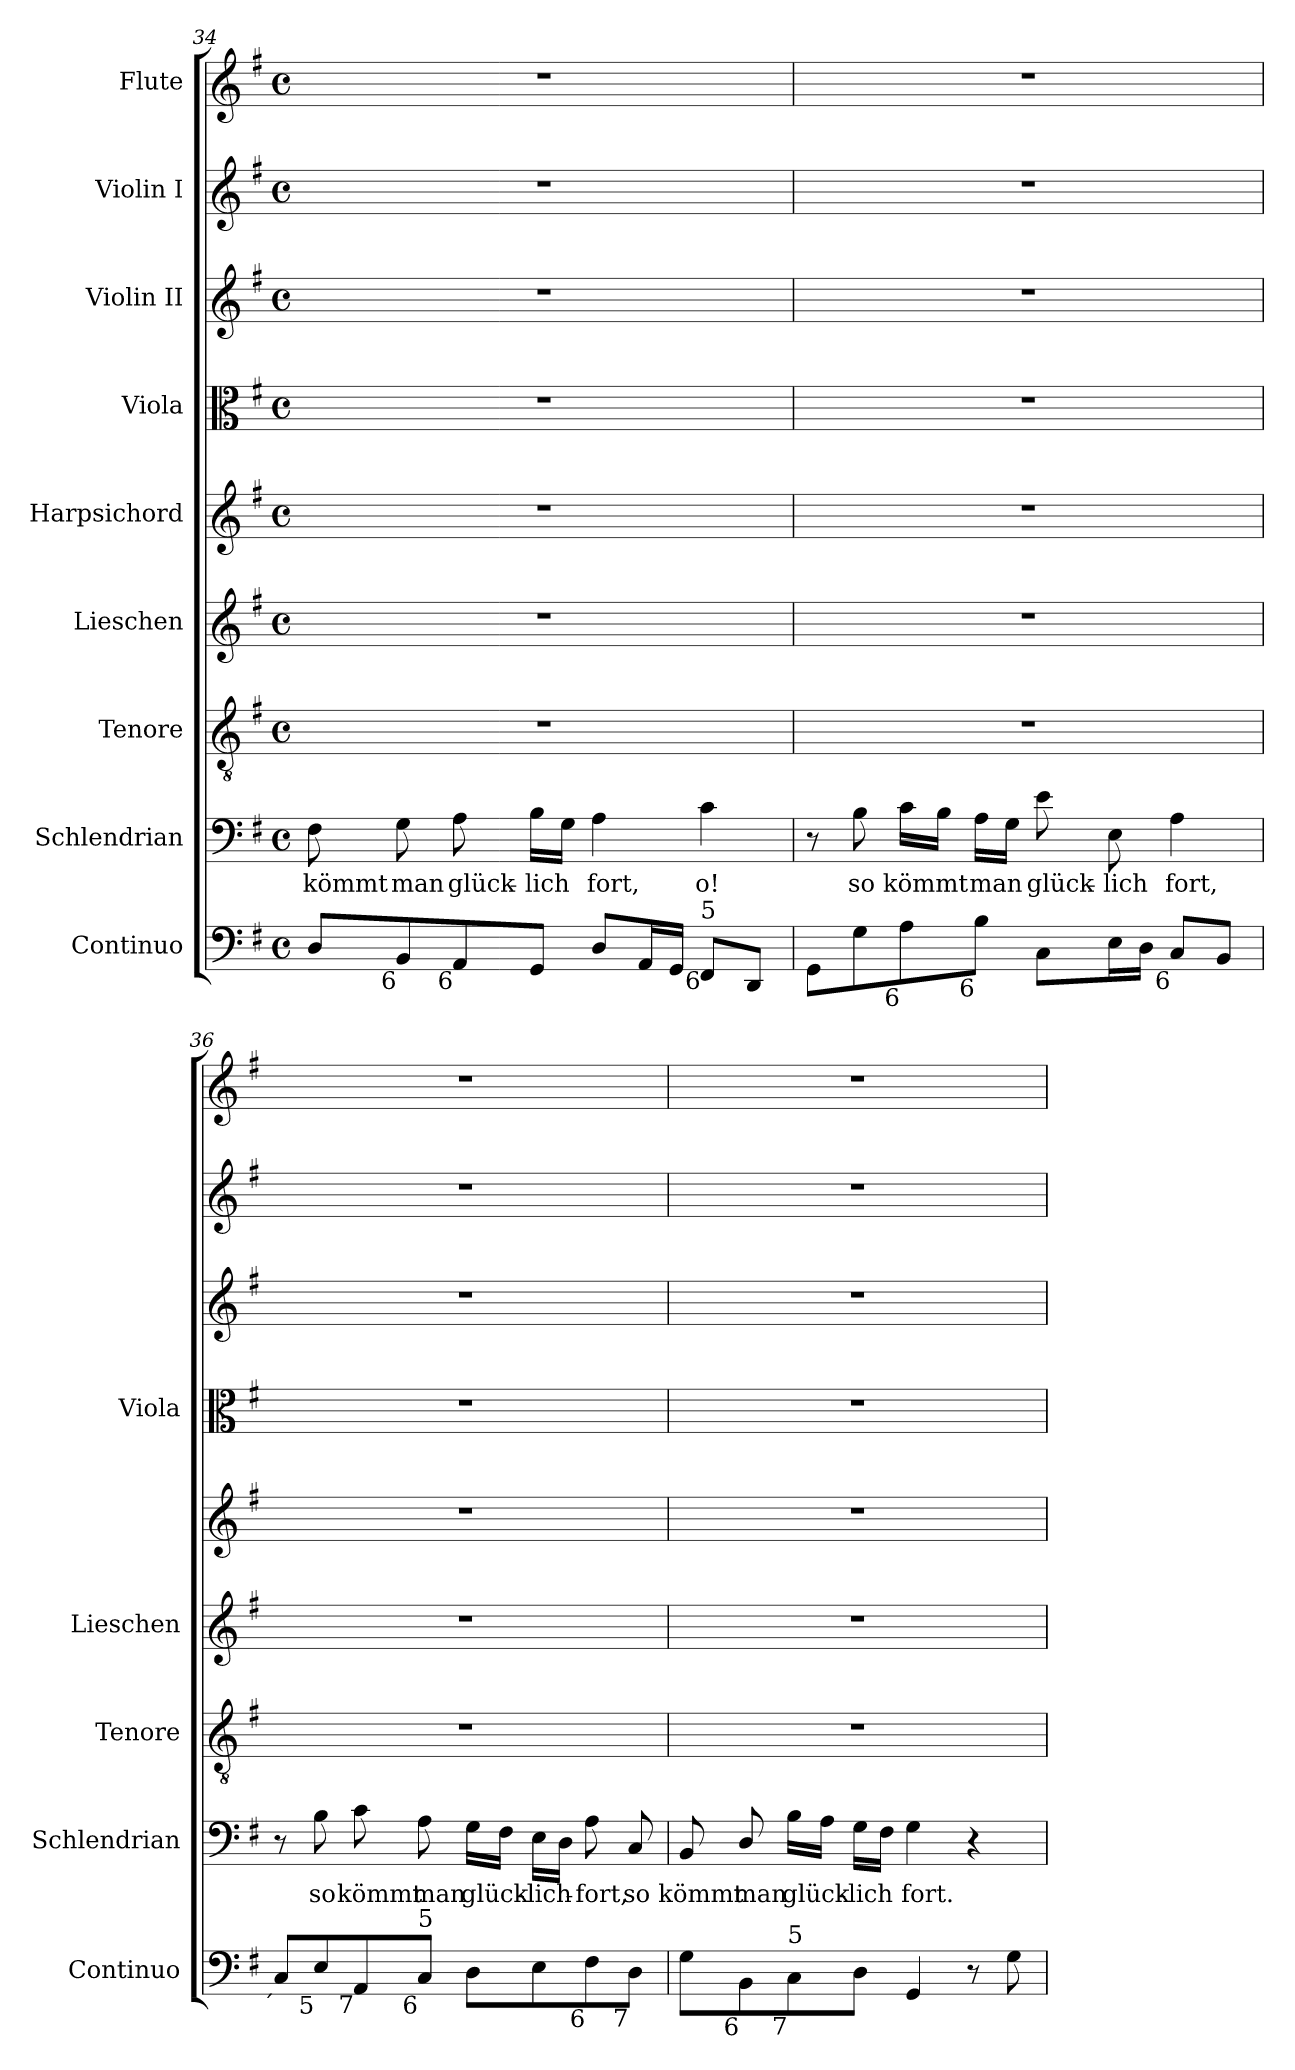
**kern	**kern	**text	**kern	**kern	**kern	**kern	**kern	**kern	**kern
*part9	*part8	*part8	*part7	*part6	*part5	*part4	*part3	*part2	*part1
*staff9	*staff8	*staff8	*staff7	*staff6	*staff5	*staff4	*staff3	*staff2	*staff1
*I"Continuo	*I"Schlendrian	*	*I"Tenore	*I"Lieschen	*I"Harpsichord	*I"Viola	*I"Violin II	*I"Violin I	*I"Flute
*I'Continuo	*I'Schlendrian	*	*I'Tenore	*I'Lieschen	*	*I'Viola	*	*	*
*clefF4	*clefF4	*	*clefGv2	*clefG2	*clefG2	*clefC3	*clefG2	*clefG2	*clefG2
*	*	*	*ITrd7c12	*	*	*	*	*	*
*k[f#]	*k[f#]	*	*k[f#]	*k[f#]	*k[f#]	*k[f#]	*k[f#]	*k[f#]	*k[f#]
*G:	*G:	*	*G:	*G:	*G:	*G:	*G:	*G:	*G:
*M4/4	*M4/4	*	*M4/4	*M4/4	*M4/4	*M4/4	*M4/4	*M4/4	*M4/4
*met(c)	*met(c)	*	*met(c)	*met(c)	*met(c)	*met(c)	*met(c)	*met(c)	*met(c)
=34	=34	=34	=34	=34	=34	=34	=34	=34	=34
!	!	!LO:LY:b:color=#000000	!	!	!	!	!	!	!
8Di/L	8F#i\	kömmt	1r	1r	1r	1r	1r	1r	1r
!LO:TX:b:rj:t=6	!	!	!	!	!	!	!	!	!
!	!	!LO:LY:b:color=#000000	!	!	!	!	!	!	!
8BBi/	8Gi\	man	.	.	.	.	.	.	.
!LO:TX:b:rj:t=6	!	!	!	!	!	!	!	!	!
!	!	!LO:LY:b:color=#000000	!	!	!	!	!	!	!
8AAi/	8Ai\	glück-	.	.	.	.	.	.	.
!	!	!LO:LY:b:color=#000000	!	!	!	!	!	!	!
8GGi/J	16Bi\LL	-lich	.	.	.	.	.	.	.
.	16Gi\JJ	.	.	.	.	.	.	.	.
!	!	!LO:LY:b:color=#000000	!	!	!	!	!	!	!
8Di/L	4Ai\	fort,	.	.	.	.	.	.	.
16AAi/L	.	.	.	.	.	.	.	.	.
16GGi/JJ	.	.	.	.	.	.	.	.	.
!LO:TX:b:rj:t=6	!	!	!	!	!	!	!	!	!
!LO:TX:t=5	!	!	!	!	!	!	!	!	!
!	!	!LO:LY:b:color=#000000	!	!	!	!	!	!	!
8FF#i/L	4ci\	o!	.	.	.	.	.	.	.
8DDi/J	.	.	.	.	.	.	.	.	.
=35	=35	=35	=35	=35	=35	=35	=35	=35	=35
8GGi\L	8r	.	1r	1r	1r	1r	1r	1r	1r
!	!	!LO:LY:b:color=#000000	!	!	!	!	!	!	!
8Gi\	8Bi\	so	.	.	.	.	.	.	.
!LO:TX:b:rj:t=6	!	!	!	!	!	!	!	!	!
!	!	!LO:LY:b:color=#000000	!	!	!	!	!	!	!
8Ai\	16ci\LL	kömmt	.	.	.	.	.	.	.
.	16Bi\JJ	.	.	.	.	.	.	.	.
!LO:TX:b:rj:t=6	!	!	!	!	!	!	!	!	!
!	!	!LO:LY:b:color=#000000	!	!	!	!	!	!	!
8Bi\J	16Ai\LL	man	.	.	.	.	.	.	.
.	16Gi\JJ	.	.	.	.	.	.	.	.
!	!	!LO:LY:b:color=#000000	!	!	!	!	!	!	!
8Ci\L	8ei\	glück-	.	.	.	.	.	.	.
!	!	!LO:LY:b:color=#000000	!	!	!	!	!	!	!
16Ei\L	8Ei\	-lich	.	.	.	.	.	.	.
16Di\JJ	.	.	.	.	.	.	.	.	.
!LO:TX:b:rj:t=6	!	!	!	!	!	!	!	!	!
!	!	!LO:LY:b:color=#000000	!	!	!	!	!	!	!
8Ci/L	4Ai\	fort,	.	.	.	.	.	.	.
8BBi/J	.	.	.	.	.	.	.	.	.
!!LO:LB:g=z
=36	=36	=36	=36	=36	=36	=36	=36	=36	=36
!LO:TX:b:rj:t=´	!	!	!	!	!	!	!	!	!
8Ci/L	8r	.	1r	1r	1r	1r	1r	1r	1r
!LO:TX:b:rj:t=5	!	!	!	!	!	!	!	!	!
!	!	!LO:LY:b:color=#000000	!	!	!	!	!	!	!
8Ei/	8Bi\	so	.	.	.	.	.	.	.
!LO:TX:b:rj:t=7	!	!	!	!	!	!	!	!	!
!	!	!LO:LY:b:color=#000000	!	!	!	!	!	!	!
8AAi/	8ci\	kömmt	.	.	.	.	.	.	.
!LO:TX:b:rj:t=6	!	!	!	!	!	!	!	!	!
!LO:TX:t=5	!	!	!	!	!	!	!	!	!
!	!	!LO:LY:b:color=#000000	!	!	!	!	!	!	!
8Ci/J	8Ai\	man	.	.	.	.	.	.	.
!	!	!LO:LY:b:color=#000000	!	!	!	!	!	!	!
8Di\L	16Gi\LL	glück-	.	.	.	.	.	.	.
.	16F#i\JJ	.	.	.	.	.	.	.	.
!	!	!LO:LY:b:color=#000000	!	!	!	!	!	!	!
8Ei\	16Ei\LL	-lich-	.	.	.	.	.	.	.
.	16Di\JJ	.	.	.	.	.	.	.	.
!LO:TX:b:rj:t=6	!	!	!	!	!	!	!	!	!
!	!	!LO:LY:b:color=#000000	!	!	!	!	!	!	!
8F#i\	8Ai\	-fort,	.	.	.	.	.	.	.
!LO:TX:b:rj:t=7	!	!	!	!	!	!	!	!	!
!	!	!LO:LY:b:color=#000000	!	!	!	!	!	!	!
8Di\J	8Ci/	so	.	.	.	.	.	.	.
=37	=37	=37	=37	=37	=37	=37	=37	=37	=37
!	!	!LO:LY:b:color=#000000	!	!	!	!	!	!	!
8Gi\L	8BBi/	kömmt	1r	1r	1r	1r	1r	1r	1r
!LO:TX:b:rj:t=6	!	!	!	!	!	!	!	!	!
!	!	!LO:LY:b:color=#000000	!	!	!	!	!	!	!
8BBi\	8Di/	man	.	.	.	.	.	.	.
!LO:TX:b:rj:t=7	!	!	!	!	!	!	!	!	!
!LO:TX:t=5	!	!	!	!	!	!	!	!	!
!	!	!LO:LY:b:color=#000000	!	!	!	!	!	!	!
8Ci\	16Bi\LL	glück-	.	.	.	.	.	.	.
.	16Ai\JJ	.	.	.	.	.	.	.	.
!	!	!LO:LY:b:color=#000000	!	!	!	!	!	!	!
8Di\J	16Gi\LL	-lich	.	.	.	.	.	.	.
.	16F#i\JJ	.	.	.	.	.	.	.	.
!	!	!LO:LY:b:color=#000000	!	!	!	!	!	!	!
4GGi/	4Gi\	fort.	.	.	.	.	.	.	.
8r	4r	.	.	.	.	.	.	.	.
8Gi\	.	.	.	.	.	.	.	.	.
=	=	=	=	=	=	=	=	=	=
*-	*-	*-	*-	*-	*-	*-	*-	*-	*-
